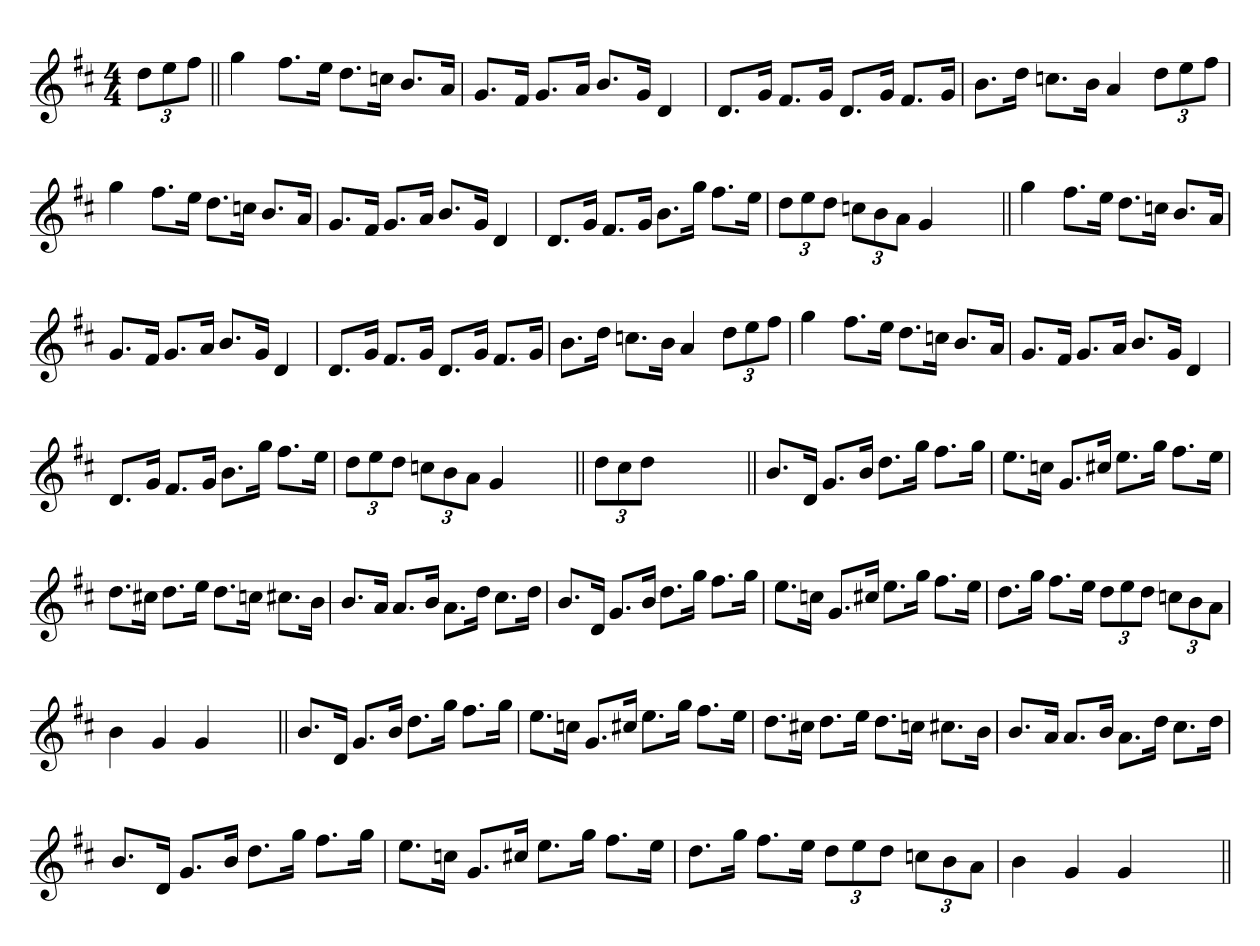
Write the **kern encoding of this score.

**kern
*part1
*staff1
*clefG2
*k[f#c#]
*D:
*M4/4
=1
12ddL
12ee
12ff#J
=||
4gg
8.ff#L
16eeJk
8.ddL
16ccnJk
8.bL
16aJk
=
8.gL
16f#Jk
8.gL
16aJk
8.bL
16gJk
4d
=
8.dL
16gJk
8.f#L
16gJk
8.dL
16gJk
8.f#L
16gJk
=
8.bL
16ddJk
8.ccnL
16bJk
4a
12ddL
12ee
12ff#J
=
4gg
8.ff#L
16eeJk
8.ddL
16ccnJk
8.bL
16aJk
=
8.gL
16f#Jk
8.gL
16aJk
8.bL
16gJk
4d
=
8.dL
16gJk
8.f#L
16gJk
8.bL
16ggJk
8.ff#L
16eeJk
=
12ddL
12ee
12ddJ
12ccnL
12b
12aJ
4g
4ryy
=||
4gg
8.ff#L
16eeJk
8.ddL
16ccnJk
8.bL
16aJk
=
8.gL
16f#Jk
8.gL
16aJk
8.bL
16gJk
4d
=
8.dL
16gJk
8.f#L
16gJk
8.dL
16gJk
8.f#L
16gJk
=
8.bL
16ddJk
8.ccnL
16bJk
4a
12ddL
12ee
12ff#J
=
4gg
8.ff#L
16eeJk
8.ddL
16ccnJk
8.bL
16aJk
=
8.gL
16f#Jk
8.gL
16aJk
8.bL
16gJk
4d
=
8.dL
16gJk
8.f#L
16gJk
8.bL
16ggJk
8.ff#L
16eeJk
=
12ddL
12ee
12ddJ
12ccnL
12b
12aJ
4g
4ryy
=||
12ddL
12cc#
12ddJ
2.ryy
=||
8.bL
16dJk
8.gL
16bJk
8.ddL
16ggJk
8.ff#L
16ggJk
=
8.eeL
16ccnJk
8.gL
16cc#XJk
8.eeL
16ggJk
8.ff#L
16eeJk
=
8.ddL
16cc#XJk
8.ddL
16eeJk
8.ddL
16ccnJk
8.cc#XL
16bJk
=
8.bL
16aJk
8.aL
16bJk
8.aL
16ddJk
8.cc#L
16ddJk
=
8.bL
16dJk
8.gL
16bJk
8.ddL
16ggJk
8.ff#L
16ggJk
=
8.eeL
16ccnJk
8.gL
16cc#XJk
8.eeL
16ggJk
8.ff#L
16eeJk
=
8.ddL
16ggJk
8.ff#L
16eeJk
12ddL
12ee
12ddJ
12ccnL
12b
12aJ
=
4b
4g
4g
4ryy
=||
8.bL
16dJk
8.gL
16bJk
8.ddL
16ggJk
8.ff#L
16ggJk
=
8.eeL
16ccnJk
8.gL
16cc#XJk
8.eeL
16ggJk
8.ff#L
16eeJk
=
8.ddL
16cc#XJk
8.ddL
16eeJk
8.ddL
16ccnJk
8.cc#XL
16bJk
=
8.bL
16aJk
8.aL
16bJk
8.aL
16ddJk
8.cc#L
16ddJk
=
8.bL
16dJk
8.gL
16bJk
8.ddL
16ggJk
8.ff#L
16ggJk
=
8.eeL
16ccnJk
8.gL
16cc#XJk
8.eeL
16ggJk
8.ff#L
16eeJk
=
8.ddL
16ggJk
8.ff#L
16eeJk
12ddL
12ee
12ddJ
12ccnL
12b
12aJ
=
4b
4g
4g
4ryy
=||
*-
